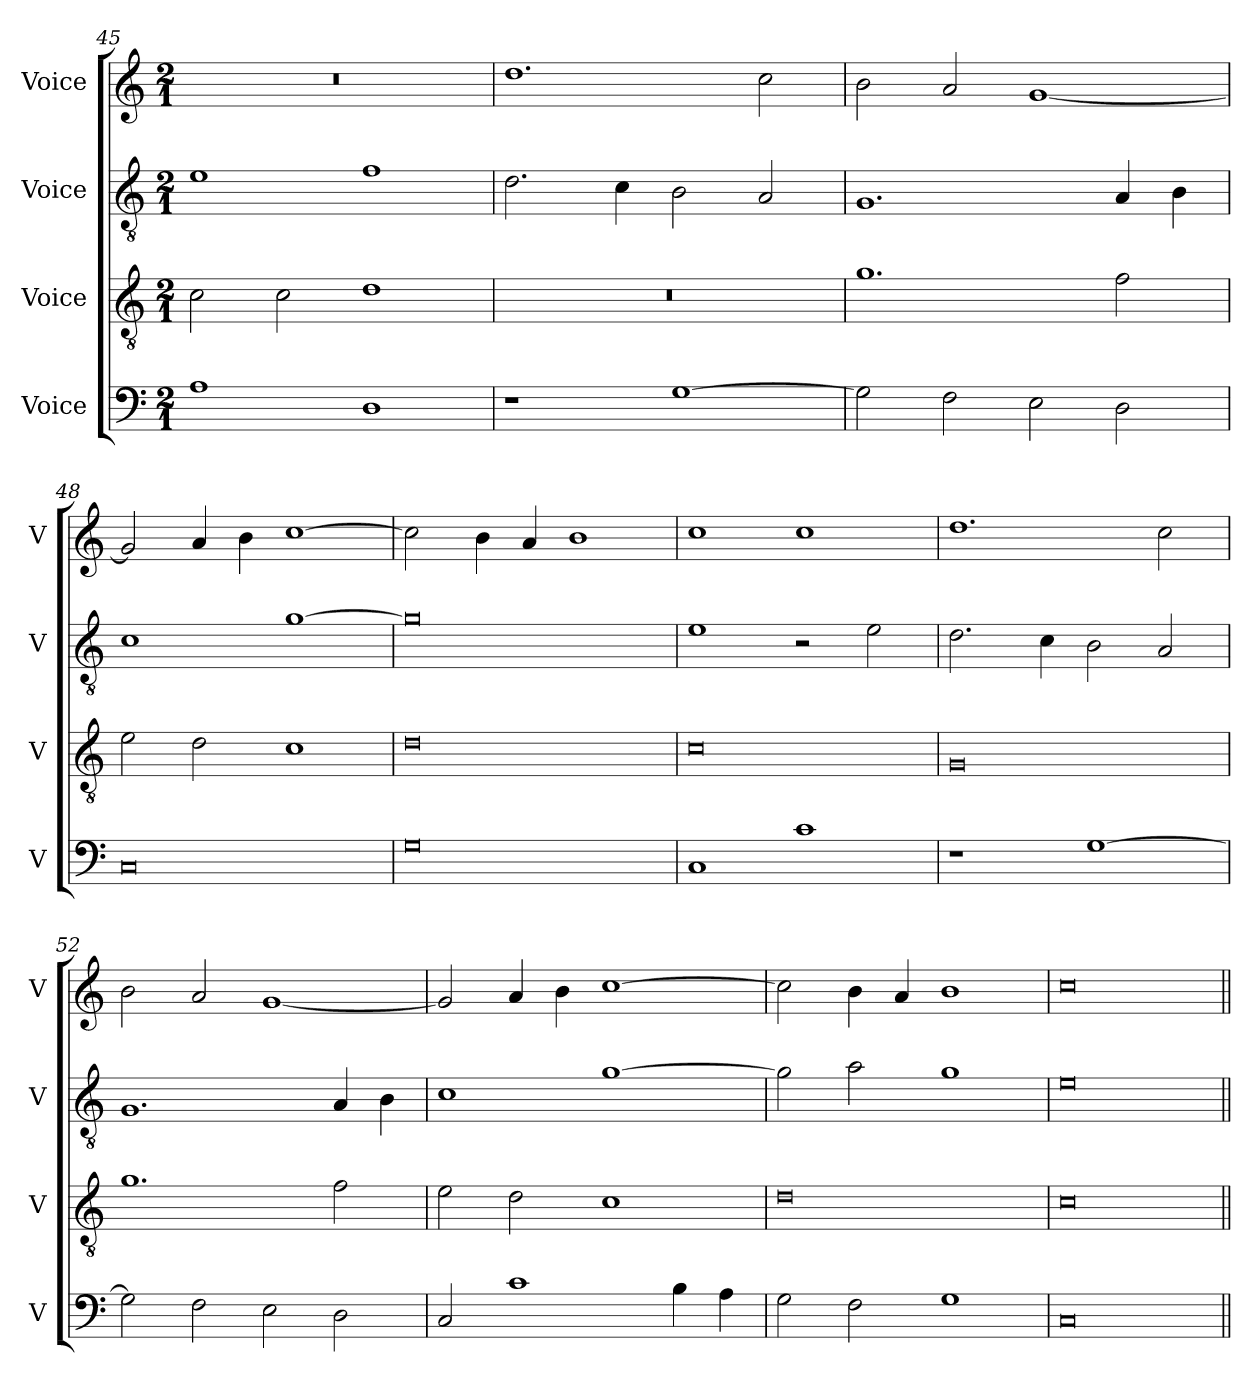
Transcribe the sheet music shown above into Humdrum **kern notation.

**kern	**kern	**kern	**kern
*part4	*part3	*part2	*part1
*staff4	*staff3	*staff2	*staff1
*I"Voice	*I"Voice	*I"Voice	*I"Voice
*I'V	*I'V	*I'V	*I'V
*clefF4	*clefGv2	*clefGv2	*clefG2
*k[]	*k[]	*k[]	*k[]
*M2/1	*M2/1	*M2/1	*M2/1
=45	=45	=45	=45
1A	2c\	1e	0r
.	2c\	.	.
1D	1d	1f	.
!!LO:PB:g=z
=46	=46	=46	=46
1r	0r	2.d\	1.dd
.	.	4c\	.
[1G	.	2B\	.
.	.	2A/	2cc\
=47	=47	=47	=47
2G\]	1.g	1.G	2b\
2F\	.	.	2a/
2E\	.	.	[1g
2D\	2f\	4A/	.
.	.	4B\	.
=48	=48	=48	=48
0C	2e\	1c	2g/]
.	2d\	.	4a/
.	.	.	4b\
.	1c	[1g	[1cc
=49	=49	=49	=49
0G	0d	0g]	2cc\]
.	.	.	4b\
.	.	.	4a/
.	.	.	1b
!!LO:LB:g=z
=50	=50	=50	=50
1C	0c	1e	1cc
1c	.	2r	1cc
.	.	2e\	.
=51	=51	=51	=51
1r	0G	2.d\	1.dd
.	.	4c\	.
[1G	.	2B\	.
.	.	2A/	2cc\
=52	=52	=52	=52
2G\]	1.g	1.G	2b\
2F\	.	.	2a/
2E\	.	.	[1g
2D\	2f\	4A/	.
.	.	4B\	.
=53	=53	=53	=53
2C/	2e\	1c	2g/]
1c	2d\	.	4a/
.	.	.	4b\
.	1c	[1g	[1cc
4B\	.	.	.
4A\	.	.	.
!!LO:LB:g=z
=54	=54	=54	=54
2G\	0d	2g\]	2cc\]
2F\	.	2a\	4b\
.	.	.	4a/
1G	.	1g	1b
=55	=55	=55	=55
0C	0c	0e	0cc
=||	=||	=||	=||
*-	*-	*-	*-
